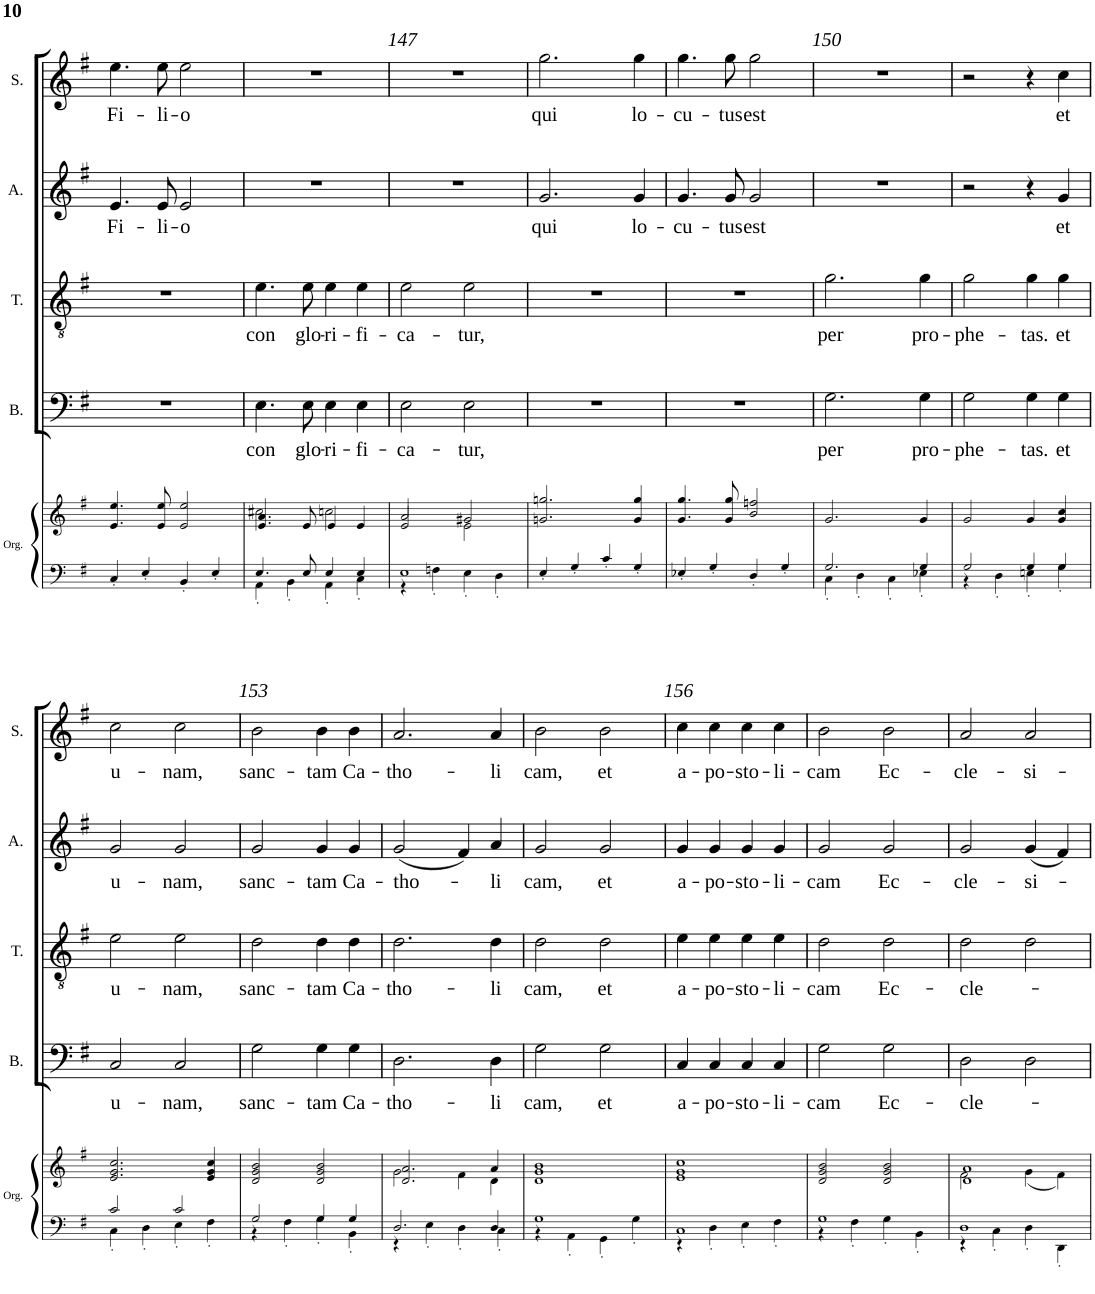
**kern	**kern	**kern	**text	**kern	**text	**kern	**text	**kern	**text
*part5	*part5	*part4	*part4	*part3	*part3	*part2	*part2	*part1	*part1
*staff6	*staff5	*staff4	*staff4	*staff3	*staff3	*staff2	*staff2	*staff1	*staff1
*I"Organ	*	*I"Bass	*	*I"Tenor	*	*I"Alto	*	*I"Soprano	*
*I'Org.	*	*I'B.	*	*I'T.	*	*I'A.	*	*I'S.	*
!!LO:PB:g=z
*clefF4	*clefG2	*clefF4	*	*clefGv2	*	*clefG2	*	*clefG2	*
*k[f#]	*k[f#]	*k[f#]	*	*k[f#]	*	*k[f#]	*	*k[f#]	*
*M2/2	*M2/2	*M2/2	*	*M2/2	*	*M2/2	*	*M2/2	*
*met(c|)	*met(c|)	*met(c|)	*	*met(c|)	*	*met(c|)	*	*met(c|)	*
=145	=145	=145	=145	=145	=145	=145	=145	=145	=145
!	!	!	!	!	!	!	!LO:LY:b	!	!LO:LY:b
4C'/	4.e/ 4.ee/	1r	.	1r	.	4.e/	Fi-	4.ee\	Fi-
4E'/	.	.	.	.	.	.	.	.	.
!	!	!	!	!	!	!	!LO:LY:b	!	!LO:LY:b
.	8e/ 8ee/	.	.	.	.	8e/	-li-	8ee\	-li-
!	!	!	!	!	!	!	!LO:LY:b	!	!LO:LY:b
4BB'/	2e/ 2ee/	.	.	.	.	2e/	-o	2ee\	-o
4E'/	.	.	.	.	.	.	.	.	.
=146	=146	=146	=146	=146	=146	=146	=146	=146	=146
*^	*^	*	*	*	*	*	*	*	*
!	!	!	!	!	!LO:LY:b	!	!LO:LY:b	!	!	!	!
4.E/	4AA'\	4.e/ 4.a/	2cc#X\	4.E\	con	4.e\	con	1r	.	1r	.
.	4BB'\	.	.	.	.	.	.	.	.	.	.
!	!	!	!	!	!LO:LY:b	!	!LO:LY:b	!	!	!	!
8E/	.	8e/	.	8E\	glo-	8e\	glo-	.	.	.	.
!	!	!	!	!	!LO:LY:b	!	!LO:LY:b	!	!	!	!
4E/	4AA'\	4e/	2ccn\	4E\	-ri-	4e\	-ri-	.	.	.	.
!	!	!	!	!	!LO:LY:b	!	!LO:LY:b	!	!	!	!
4E/	4C'\	4e/	.	4E\	-fi-	4e\	-fi-	.	.	.	.
=147	=147	=147	=147	=147	=147	=147	=147	=147	=147	=147	=147
!	!	!	!	!	!LO:LY:b	!	!LO:LY:b	!	!	!	!
1E	4r	2a/	2e/	2E\	-ca-	2e\	-ca-	1r	.	1r	.
.	4Fn'\	.	.	.	.	.	.	.	.	.	.
!	!	!	!	!	!LO:LY:b	!	!LO:LY:b	!	!	!	!
.	4E'\	2g#X/	2e\	2E\	-tur,	2e\	-tur,	.	.	.	.
.	4D'\	.	.	.	.	.	.	.	.	.	.
*	*	*v	*v	*	*	*	*	*	*	*	*
=148	=148	=148	=148	=148	=148	=148	=148	=148	=148	=148
!	!	!	!	!	!	!	!	!LO:LY:b	!	!LO:LY:b
*v	*v	*	*	*	*	*	*	*	*	*
4E'/	2.gn/ 2.ggn/	1r	.	1r	.	2.g/	qui	2.gg\	qui
4G'/	.	.	.	.	.	.	.	.	.
4c'/	.	.	.	.	.	.	.	.	.
!	!	!	!	!	!	!	!LO:LY:b	!	!LO:LY:b
4G'/	4g/ 4gg/	.	.	.	.	4g/	lo-	4gg\	lo-
=149	=149	=149	=149	=149	=149	=149	=149	=149	=149
!	!	!	!	!	!	!	!LO:LY:b	!	!LO:LY:b
4E-X'/	4.g/ 4.gg/	1r	.	1r	.	4.g/	-cu-	4.gg\	-cu-
4G'/	.	.	.	.	.	.	.	.	.
!	!	!	!	!	!	!	!LO:LY:b	!	!LO:LY:b
.	8g/ 8gg/	.	.	.	.	8g/	-tus	8gg\	-tus
!	!	!	!	!	!	!	!LO:LY:b	!	!LO:LY:b
4D'/	2b/ 2ffn/	.	.	.	.	2g/	est	2gg\	est
4G'/	.	.	.	.	.	.	.	.	.
=150	=150	=150	=150	=150	=150	=150	=150	=150	=150
*^	*	*	*	*	*	*	*	*	*
!	!	!	!	!LO:LY:b	!	!LO:LY:b	!	!	!	!
2.G/	4C'\	2.g/	2.G\	per	2.g\	per	1r	.	1r	.
.	4D'\	.	.	.	.	.	.	.	.	.
.	4C'\	.	.	.	.	.	.	.	.	.
!	!	!	!	!LO:LY:b	!	!LO:LY:b	!	!	!	!
4G/	4E-X'\	4g/	4G\	pro-	4g\	pro-	.	.	.	.
=151	=151	=151	=151	=151	=151	=151	=151	=151	=151	=151
!	!	!	!	!LO:LY:b	!	!LO:LY:b	!	!	!	!
2G/	4r	2g/	2G\	-phe-	2g\	-phe-	2r	.	2r	.
.	4D'\	.	.	.	.	.	.	.	.	.
!	!	!	!	!LO:LY:b	!	!LO:LY:b	!	!	!	!
4G/	4En'\	4g/	4G\	-tas.	4g\	-tas.	4r	.	4r	.
!	!	!	!	!LO:LY:b	!	!LO:LY:b	!	!LO:LY:b	!	!LO:LY:b
4G/	4G'\	4g/ 4cc/	4G\	et	4g\	et	4g/	et	4cc\	et
!!LO:LB:g=z
=152	=152	=152	=152	=152	=152	=152	=152	=152	=152	=152
!	!	!	!	!LO:LY:b	!	!LO:LY:b	!	!LO:LY:b	!	!LO:LY:b
2c/	4C'\	2.e/ 2.g/ 2.cc/	2C/	u-	2e\	u-	2g/	u-	2cc\	u-
.	4D'\	.	.	.	.	.	.	.	.	.
!	!	!	!	!LO:LY:b	!	!LO:LY:b	!	!LO:LY:b	!	!LO:LY:b
2c/	4E'\	.	2C/	nam,	2e\	nam,	2g/	nam,	2cc\	nam,
.	4F#'\	4e/ 4g/ 4cc/	.	.	.	.	.	.	.	.
=153	=153	=153	=153	=153	=153	=153	=153	=153	=153	=153
!	!	!	!	!LO:LY:b	!	!LO:LY:b	!	!LO:LY:b	!	!LO:LY:b
2G/	4r	2d/ 2g/ 2b/	2G\	sanc-	2d\	sanc-	2g/	sanc-	2b\	sanc-
.	4F#'\	.	.	.	.	.	.	.	.	.
!	!	!	!	!LO:LY:b	!	!LO:LY:b	!	!LO:LY:b	!	!LO:LY:b
4G/	4G'\	2d/ 2g/ 2b/	4G\	-tam	4d\	-tam	4g/	-tam	4b\	-tam
!	!	!	!	!LO:LY:b	!	!LO:LY:b	!	!LO:LY:b	!	!LO:LY:b
4G/	4BB'\	.	4G\	Ca-	4d\	Ca-	4g/	Ca-	4b\	Ca-
=154	=154	=154	=154	=154	=154	=154	=154	=154	=154	=154
*	*	*^	*	*	*	*	*	*	*	*
!	!	!	!	!	!LO:LY:b	!	!LO:LY:b	!	!LO:LY:b	!	!LO:LY:b
2.D/	4r	2.d/ 2.a/	2g\	2.D\	-tho-	2.d\	-tho-	(<2g/	-tho-	2.a/	-tho-
.	4E'\	.	.	.	.	.	.	.	.	.	.
.	4D'\	.	4f#\	.	.	.	.	4f#/)	.	.	.
!	!	!	!	!	!LO:LY:b	!	!LO:LY:b	!	!LO:LY:b	!	!LO:LY:b
4D/	4C'\	4a/	4d\	4D\	-li	4d\	-li	4a/	-li	4a/	-li
=155	=155	=155	=155	=155	=155	=155	=155	=155	=155	=155	=155
!	!	!	!	!	!LO:LY:b	!	!LO:LY:b	!	!LO:LY:b	!	!LO:LY:b
*	*	*v	*v	*	*	*	*	*	*	*	*
1G	4r	1d 1g 1b	2G\	cam,	2d\	cam,	2g/	cam,	2b\	cam,
.	4AA'\	.	.	.	.	.	.	.	.	.
!	!	!	!	!LO:LY:b	!	!LO:LY:b	!	!LO:LY:b	!	!LO:LY:b
.	4GG'\	.	2G\	et	2d\	et	2g/	et	2b\	et
.	4G'\	.	.	.	.	.	.	.	.	.
=156	=156	=156	=156	=156	=156	=156	=156	=156	=156	=156
!	!	!	!	!LO:LY:b	!	!LO:LY:b	!	!LO:LY:b	!	!LO:LY:b
1C	4r	1e 1g 1cc	4C/	a-	4e\	a-	4g/	a-	4cc\	a-
!	!	!	!	!LO:LY:b	!	!LO:LY:b	!	!LO:LY:b	!	!LO:LY:b
.	4D'\	.	4C/	-po-	4e\	-po-	4g/	-po-	4cc\	-po-
!	!	!	!	!LO:LY:b	!	!LO:LY:b	!	!LO:LY:b	!	!LO:LY:b
.	4E'\	.	4C/	-sto-	4e\	-sto-	4g/	-sto-	4cc\	-sto-
!	!	!	!	!LO:LY:b	!	!LO:LY:b	!	!LO:LY:b	!	!LO:LY:b
.	4F#'\	.	4C/	-li-	4e\	-li-	4g/	-li-	4cc\	-li-
=157	=157	=157	=157	=157	=157	=157	=157	=157	=157	=157
!	!	!	!	!LO:LY:b	!	!LO:LY:b	!	!LO:LY:b	!	!LO:LY:b
1G	4r	2d/ 2g/ 2b/	2G\	-cam	2d\	-cam	2g/	-cam	2b\	-cam
.	4F#'\	.	.	.	.	.	.	.	.	.
!	!	!	!	!LO:LY:b	!	!LO:LY:b	!	!LO:LY:b	!	!LO:LY:b
.	4G'\	2d/ 2g/ 2b/	2G\	Ec-	2d\	Ec-	2g/	Ec-	2b\	Ec-
.	4BB'\	.	.	.	.	.	.	.	.	.
=158	=158	=158	=158	=158	=158	=158	=158	=158	=158	=158
*	*	*^	*	*	*	*	*	*	*	*
!	!	!	!	!	!LO:LY:b	!	!LO:LY:b	!	!LO:LY:b	!	!LO:LY:b
1D	4r	1d 1a	2f#\	2D\	-cle-	2d\	-cle-	2g/	-cle-	2a/	-cle-
.	4C'\	.	.	.	.	.	.	.	.	.	.
!	!	!	!	!	!	!	!	!	!LO:LY:b	!	!LO:LY:b
.	4D'\	.	(4g\	2D\	.	2d\	.	(4g/	-si-	2a/	-si-
.	4DD'\	.	4f#\)	.	.	.	.	4f#/)	.	.	.
*v	*v	*	*	*	*	*	*	*	*	*	*
*	*v	*v	*	*	*	*	*	*	*	*
=	=	=	=	=	=	=	=	=	=
*-	*-	*-	*-	*-	*-	*-	*-	*-	*-
